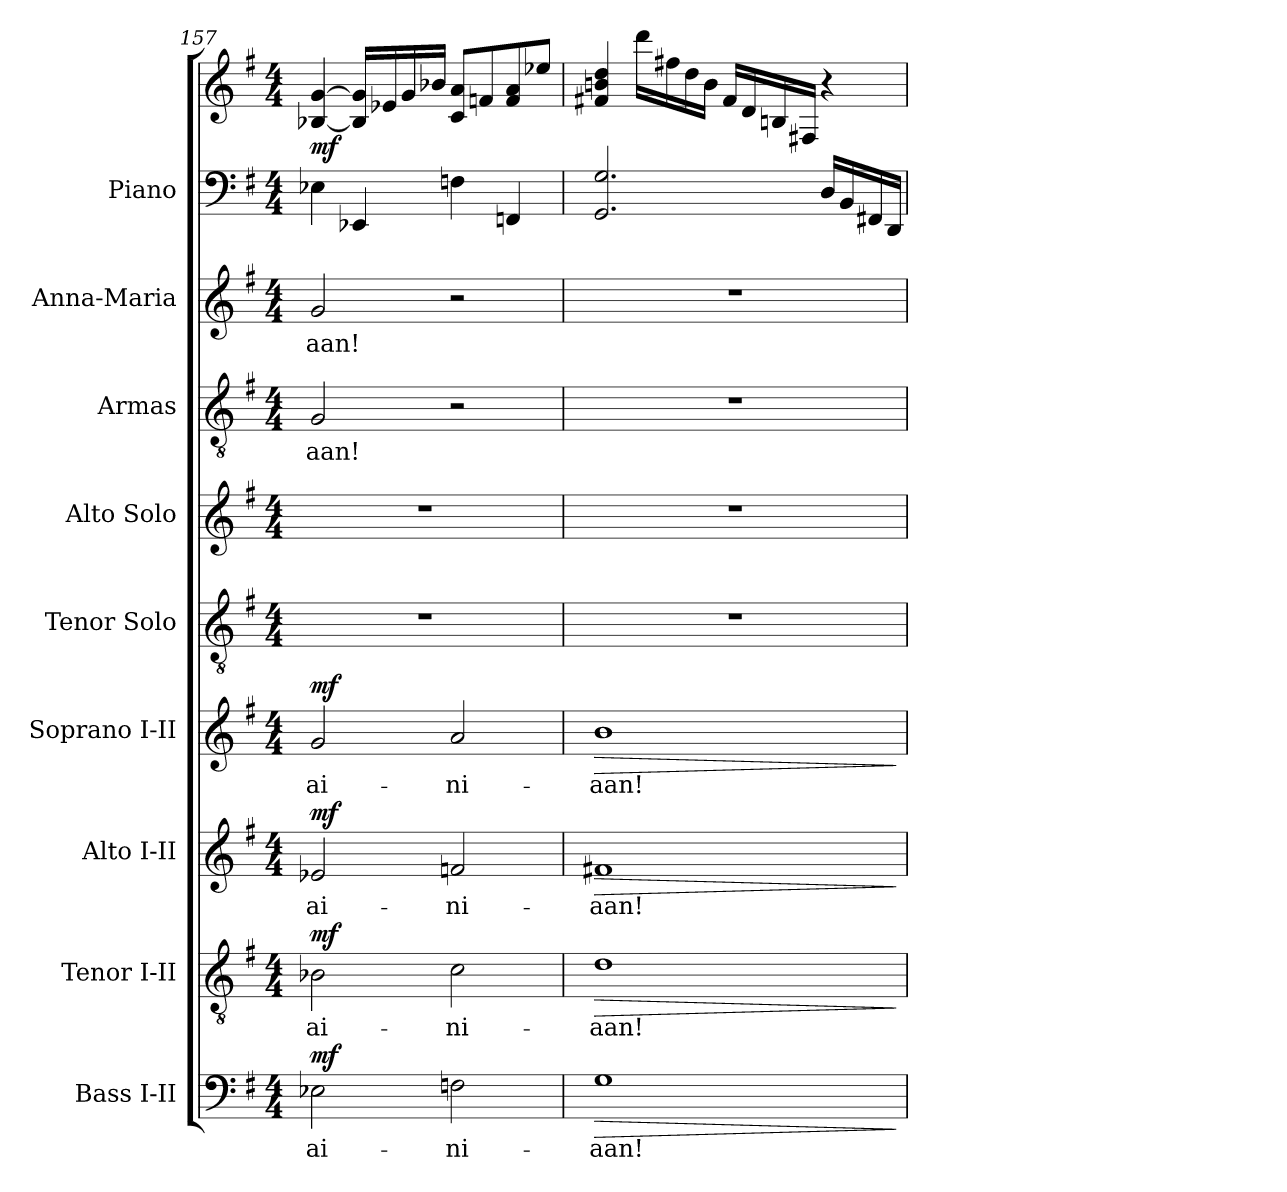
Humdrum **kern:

**kern	**text	**dynam	**kern	**text	**dynam	**kern	**text	**dynam	**kern	**text	**dynam	**kern	**kern	**kern	**text	**kern	**text	**kern	**kern	**dynam
*part9	*part9	*part9	*part8	*part8	*part8	*part7	*part7	*part7	*part6	*part6	*part6	*part5	*part4	*part3	*part3	*part2	*part2	*part1	*part1	*part1
*staff10	*staff10	*staff10	*staff9	*staff9	*staff9	*staff8	*staff8	*staff8	*staff7	*staff7	*staff7	*staff6	*staff5	*staff4	*staff4	*staff3	*staff3	*staff2	*staff1	*staff1/2
*I"Bass I-II	*	*	*I"Tenor I-II	*	*	*I"Alto I-II	*	*	*I"Soprano I-II	*	*	*I"Tenor Solo	*I"Alto Solo	*I"Armas	*	*I"Anna-Maria	*	*I"Piano	*	*
*I'B.	*	*	*I'T.	*	*	*I'A.	*	*	*I'S.	*	*	*I'T. Solo	*I'A. Solo	*I'Armas	*	*I'A-M	*	*I'Pno.	*	*
!!LO:PB:g=z
*clefF4	*	*	*clefGv2	*	*	*clefG2	*	*	*clefG2	*	*	*clefGv2	*clefG2	*clefGv2	*	*clefG2	*	*clefF4	*clefG2	*
*	*	*	*ITrd7c12	*	*	*	*	*	*	*	*	*ITrd7c12	*	*ITrd7c12	*	*	*	*	*	*
*k[f#]	*	*	*k[f#]	*	*	*k[f#]	*	*	*k[f#]	*	*	*k[f#]	*k[f#]	*k[f#]	*	*k[f#]	*	*k[f#]	*k[f#]	*
*G:	*	*	*G:	*	*	*G:	*	*	*G:	*	*	*G:	*G:	*G:	*	*G:	*	*G:	*G:	*
*M4/4	*	*	*M4/4	*	*	*M4/4	*	*	*M4/4	*	*	*M4/4	*M4/4	*M4/4	*	*M4/4	*	*M4/4	*M4/4	*
=157	=157	=157	=157	=157	=157	=157	=157	=157	=157	=157	=157	=157	=157	=157	=157	=157	=157	=157	=157	=157
!	!LO:LY:b:color=#000000	!	!	!	!	!	!	!	!	!	!	!	!	!	!	!	!	!	!	!
!	!	!	!	!LO:LY:b:color=#000000	!	!	!	!	!	!	!	!	!	!	!	!	!	!	!	!
!	!	!	!	!	!	!	!LO:LY:b:color=#000000	!	!	!	!	!	!	!	!	!	!	!	!	!
!	!	!	!	!	!	!	!	!	!	!LO:LY:b:color=#000000	!	!	!	!	!	!	!	!	!	!
!	!	!	!	!	!	!	!	!	!	!	!	!	!	!	!LO:LY:b:color=#000000	!	!	!	!	!
!	!	!	!	!	!	!	!	!	!	!	!	!	!	!	!	!	!LO:LY:b:color=#000000	!	!	!
2E-Xi\	ai-	mf	2BB-Xi\	ai-	mf	2e-Xi/	ai-	mf	2gi/	ai-	mf	1r	1r	2GGi/	-aan!	2gi/	-aan!	4E-Xi\	[<4B-Xi/ [>4gi	mf
.	.	.	.	.	.	.	.	.	.	.	.	.	.	.	.	.	.	4EE-Xi/	16B-i/] 16gi]LL	.
.	.	.	.	.	.	.	.	.	.	.	.	.	.	.	.	.	.	.	16e-Xi/	.
.	.	.	.	.	.	.	.	.	.	.	.	.	.	.	.	.	.	.	16gi/	.
.	.	.	.	.	.	.	.	.	.	.	.	.	.	.	.	.	.	.	16b-Xi/JJ	.
!	!LO:LY:b:color=#000000	!	!	!	!	!	!	!	!	!	!	!	!	!	!	!	!	!	!	!
!	!	!	!	!LO:LY:b:color=#000000	!	!	!	!	!	!	!	!	!	!	!	!	!	!	!	!
!	!	!	!	!	!	!	!LO:LY:b:color=#000000	!	!	!	!	!	!	!	!	!	!	!	!	!
!	!	!	!	!	!	!	!	!	!	!LO:LY:b:color=#000000	!	!	!	!	!	!	!	!	!	!
2Fni\	-ni-	.	2Ci\	-ni-	.	2fni/	-ni-	.	2ai/	-ni-	.	.	.	2r	.	2r	.	4Fni\	8ci/ 8aiL	.
.	.	.	.	.	.	.	.	.	.	.	.	.	.	.	.	.	.	.	8fni/	.
.	.	.	.	.	.	.	.	.	.	.	.	.	.	.	.	.	.	4FFni/	8fi/ 8ai	.
.	.	.	.	.	.	.	.	.	.	.	.	.	.	.	.	.	.	.	8ee-Xi/J	.
=158	=158	=158	=158	=158	=158	=158	=158	=158	=158	=158	=158	=158	=158	=158	=158	=158	=158	=158	=158	=158
!	!LO:LY:b:color=#000000	!LO:HP:b	!	!	!	!	!	!	!	!	!	!	!	!	!	!	!	!	!	!
!	!	!	!	!LO:LY:b:color=#000000	!LO:HP:b	!	!	!	!	!	!	!	!	!	!	!	!	!	!	!
!	!	!	!	!	!	!	!LO:LY:b:color=#000000	!LO:HP:b	!	!	!	!	!	!	!	!	!	!	!	!
!	!	!	!	!	!	!	!	!	!	!LO:LY:b:color=#000000	!LO:HP:b	!	!	!	!	!	!	!	!	!
1Gi	-aan!	>	1Di	-aan!	>	1f#Xi	-aan!	>	1bi	-aan!	>	1r	1r	1r	.	1r	.	2.GGi/ 2.Gi	4f#Xi/ 4bni 4ddi	.
.	.	.	.	.	.	.	.	.	.	.	.	.	.	.	.	.	.	.	16dddi\LL	.
.	.	.	.	.	.	.	.	.	.	.	.	.	.	.	.	.	.	.	16ff#Xi\	.
.	.	.	.	.	.	.	.	.	.	.	.	.	.	.	.	.	.	.	16ddi\	.
.	.	.	.	.	.	.	.	.	.	.	.	.	.	.	.	.	.	.	16bi\JJ	.
.	.	.	.	.	.	.	.	.	.	.	.	.	.	.	.	.	.	.	16f#i/LL	.
.	.	.	.	.	.	.	.	.	.	.	.	.	.	.	.	.	.	.	16di/	.
.	.	.	.	.	.	.	.	.	.	.	.	.	.	.	.	.	.	.	16Bni/	.
.	.	.	.	.	.	.	.	.	.	.	.	.	.	.	.	.	.	.	16F#Xi/JJ	.
.	.	.	.	.	.	.	.	.	.	.	.	.	.	.	.	.	.	16Di/LL	4r	] ]
.	.	.	.	.	.	.	.	.	.	.	.	.	.	.	.	.	.	16BBi/	.	.
.	.	.	.	.	.	.	.	.	.	.	.	.	.	.	.	.	.	16FF#Xi/	.	.
.	.	.	.	.	.	.	.	.	.	.	.	.	.	.	.	.	.	16DDi/JJ	.	.
.	.	]	.	.	]	.	.	]	.	.	]	.	.	.	.	.	.	.	.	.
=	=	=	=	=	=	=	=	=	=	=	=	=	=	=	=	=	=	=	=	=
*-	*-	*-	*-	*-	*-	*-	*-	*-	*-	*-	*-	*-	*-	*-	*-	*-	*-	*-	*-	*-
